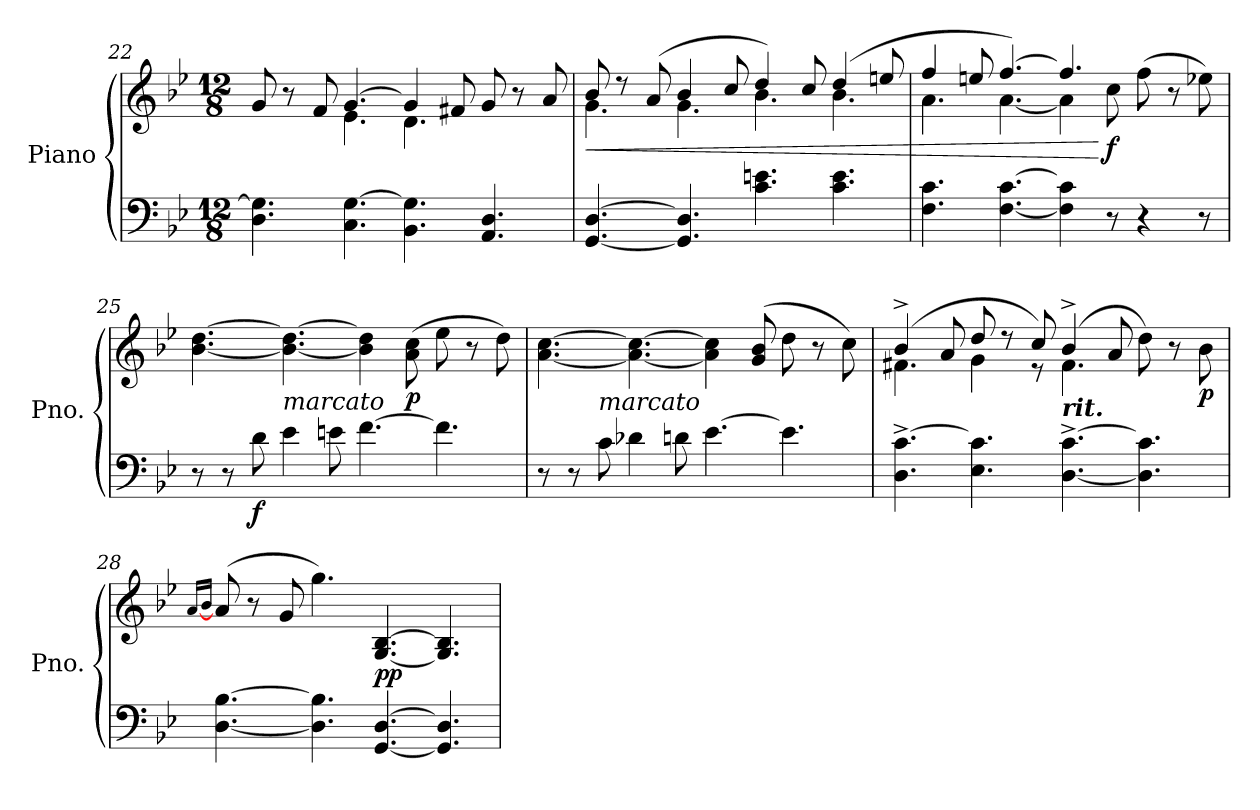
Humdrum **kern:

**kern	**kern	**dynam
*part1	*part1	*part1
*staff2	*staff1	*staff1/2
*I"Piano	*	*
*I'Pno.	*	*
*clefF4	*clefG2	*
*k[b-e-]	*k[b-e-]	*
*M12/8	*M12/8	*
=22	=22	=22
*	*^	*
4.D\ 4.G\]	8g/	4.ryy	.
.	8r	.	.
.	8f/	.	.
4.C\ [4.G\	[4.g/	4.e-\	.
4.BB-\ 4.G\]	4g/]	4.d\	.
.	8f#X/	.	.
4.AA/ 4.D/	8g/	4.ryy	.
.	8r	.	.
.	8a/	.	.
=23	=23	=23	=23
!	!	!	!LO:HP:b
[4.GG/ [4.D/	8b-/	4.g\	<
.	8r	.	.
.	(8a/	.	.
4.GG/] 4.D/]	4b-/	4.g\	.
.	8cc/	.	.
4.c\ 4.en\	4dd/)	4.b-\	.
.	8cc/	.	.
4.c\ 4.e\	(4dd/	4.b-\	.
.	8een/	.	.
!!LO:LB:g=z	!!
=24	=24	=24	=24
4.F\ 4.c\	4ff/	4.a\	.
.	8een/	.	.
[4.F\ [4.c\	[4.ff/)	[4.a\	.
4F\] 4c\]	4.ff/]	4a\]	.
!	!	!	!LO:DY:n=1:b
8r	.	8cc\	[ f
4r	(>8ff\	4.ryy	.
.	8r	.	.
8r	8ee-X\)	.	.
*	*v	*v	*
=25	=25	=25
8r	[4.b-\ [4.dd\	.
8r	.	.
!	!	!LO:DY:b=2
8d\	.	f
!LO:TX:a:i:t=marcato	!	!
4e-\	4.b-\_ 4.dd\_	.
8en\	.	.
[4.f\	4b-\] 4dd\]	.
!	!	!LO:DY:b
.	(8a\ 8cc\	p
4.f\]	8ee-\	.
.	8r	.
.	8dd\)	.
=26	=26	=26
8r	[4.a\ [4.cc\	.
8r	.	.
!LO:TX:a:i:t=marcato	!	!
8c\	.	.
4d-X\	4.a\_ 4.cc\_	.
8dn\	.	.
[4.e-\	4a\] 4cc\]	.
.	(8g/ 8b-/	.
4.e-\]	8dd\	.
.	8r	.
.	8cc\)	.
!!LO:LB:g=z
=27	=27	=27
*	*^	*
4.D\^ [4.c\^	(4b-^/	4.f#X\	.
.	8a/	.	.
4.E-\ 4.c\]	8dd/	4g\	.
.	8r	.	.
.	8cc/)	8r	.
!LO:TX:a:Bi:t=rit.	!	!	!
[4.D\^ [4.c\^	(4b-^/	4.f#\	.
.	8a/	.	.
4.D\] 4.c\]	8dd\)	4.ryy	.
.	8r	.	.
!	!	!	!LO:DY:b
.	8b-\	.	p
*	*v	*v	*
=28	=28	=28
.	[16qa/LL	.
.	16qb-/JJ	.
[4.D\ [4.B-\	(8a/	.
.	8r	.
.	8g/	.
4.D\] 4.B-\]	4.gg\)	.
!	!	!LO:DY:b
[4.GG/ [4.D/	[4.G/ [4.B-/	pp
4.GG/] 4.D/]	4.G/] 4.B-/]	.
=	=	=
*-	*-	*-
